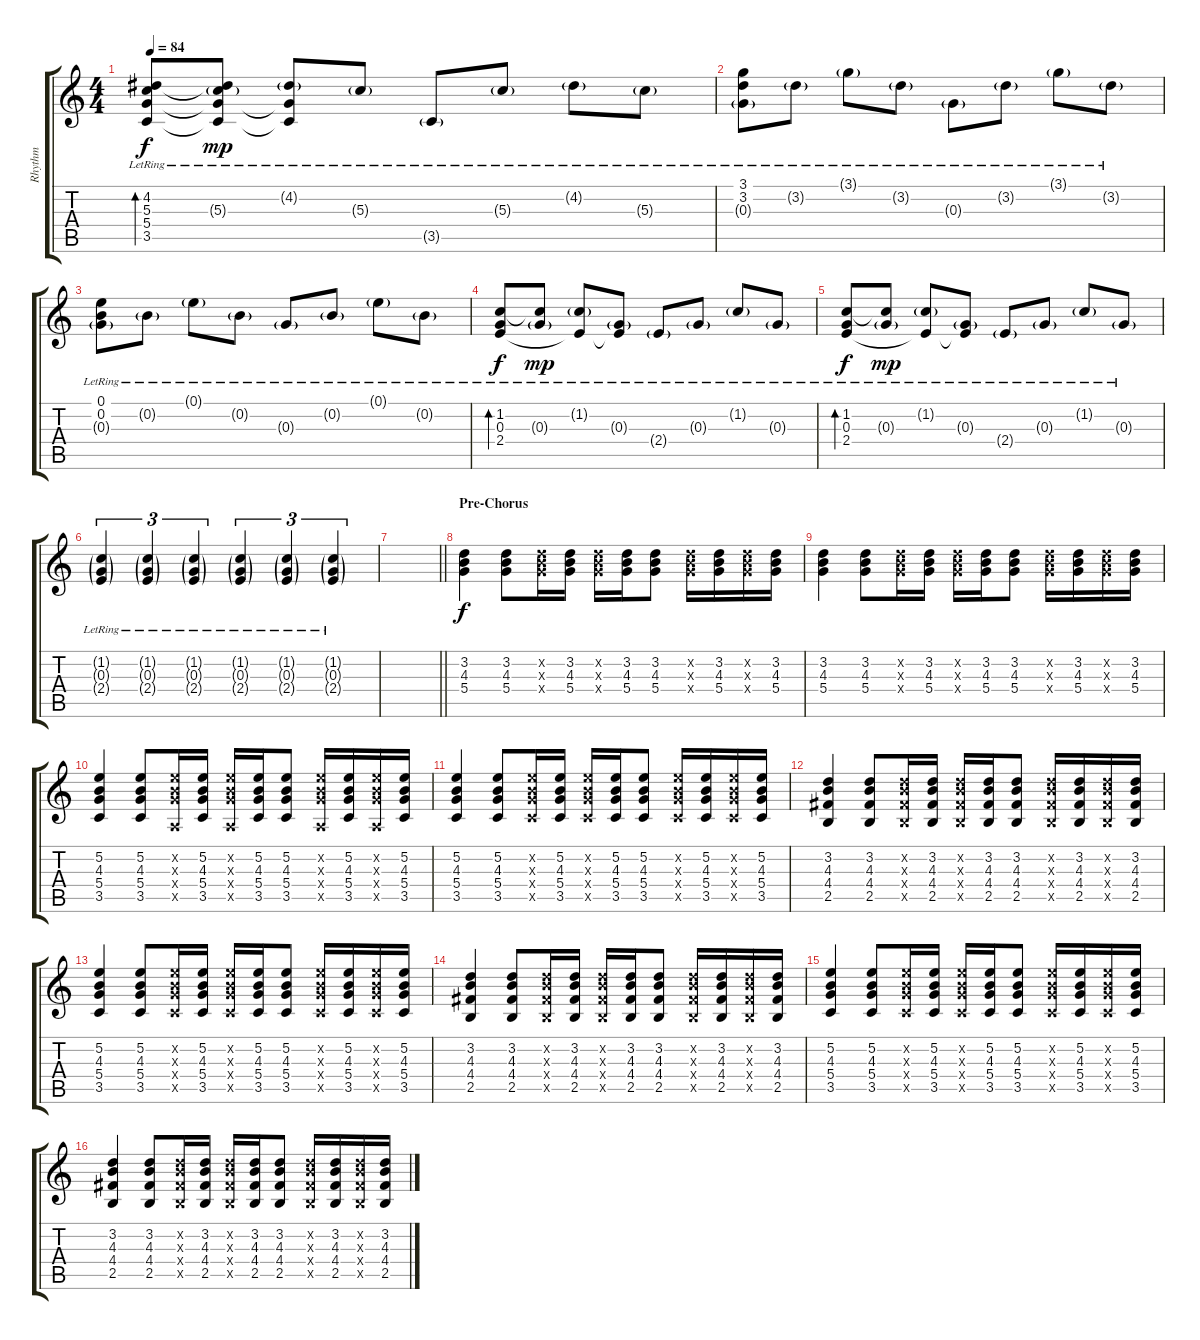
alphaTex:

\track ("Rhythm" "Rhythm") {instrument electricguitarclean}
\staff {score tabs}
\tuning (E4 B3 G3 D3 A2 E2) {hide}
\ts (4 4)
\tempo 84
\clef g2
\ks c
(4.2{lr} 5.3{lr} 5.4{lr} 3.5{lr}).8{bd 60 dy f} (4.2{t} 5.3{g lr} 5.4{t} 3.5{t}).8{dy mp} (4.2{g lr} 5.4{t} 3.5{t}).8 5.3{g lr}.8 3.5{g lr}.8 5.3{g lr}.8 4.2{g lr}.8 5.3{g lr}.8 |
(3.1{lr} 3.2{lr} 0.3{g lr}).8 3.2{g lr}.8 3.1{g lr}.8 3.2{g lr}.8 0.3{g lr}.8 3.2{g lr}.8 3.1{g lr}.8 3.2{g lr}.8 |
(0.1{lr} 0.2{lr} 0.3{g lr}).8 0.2{g lr}.8 0.1{g lr}.8 0.2{g lr}.8 0.3{g lr}.8 0.2{g lr}.8 0.1{g lr}.8 0.2{g lr}.8 |
(1.2{lr} 0.3{lr} 2.4{lr}).8{bd 120 dy f} (1.2{t} 0.3{g lr}).8{dy mp} (1.2{g lr} 2.4{t}).8 (0.3{g lr} 2.4{t}).8 2.4{g lr}.8 0.3{g lr}.8 1.2{g lr}.8 0.3{g lr}.8 |
(1.2{lr} 0.3{lr} 2.4{lr}).8{bd 120 dy f} (1.2{t} 0.3{g lr}).8{dy mp} (1.2{g lr} 2.4{t}).8 (0.3{g lr} 2.4{t}).8 2.4{g lr}.8 0.3{g lr}.8 1.2{g lr}.8 0.3{g lr}.8 |
(1.2{g lr} 0.3{g lr} 2.4{g lr}).4{tu (3 2)} (1.2{g lr} 0.3{g lr} 2.4{g lr}).4{tu (3 2)} (1.2{g lr} 0.3{g lr} 2.4{g lr}).4{tu (3 2)} (1.2{g lr} 0.3{g lr} 2.4{g lr}).4{tu (3 2)} (1.2{g lr} 0.3{g lr} 2.4{g lr}).4{tu (3 2)} (1.2{g lr} 0.3{g lr} 2.4{g lr}).4{tu (3 2)} |
\barLineRight lightlight
|
\section ("" "Pre-Chorus")
(3.2 4.3 5.4).4{dy f} (3.2 4.3 5.4).8 (3.2{x} 4.3{x} 5.4{x}).16 (3.2 4.3 5.4).16 (3.2{x} 4.3{x} 5.4{x}).16 (3.2 4.3 5.4).16 (3.2 4.3 5.4).8 (3.2{x} 4.3{x} 5.4{x}).16 (3.2 4.3 5.4).16 (3.2{x} 4.3{x} 5.4{x}).16 (3.2 4.3 5.4).16 |
(3.2 4.3 5.4).4 (3.2 4.3 5.4).8 (3.2{x} 4.3{x} 5.4{x}).16 (3.2 4.3 5.4).16 (3.2{x} 4.3{x} 5.4{x}).16 (3.2 4.3 5.4).16 (3.2 4.3 5.4).8 (3.2{x} 4.3{x} 5.4{x}).16 (3.2 4.3 5.4).16 (3.2{x} 4.3{x} 5.4{x}).16 (3.2 4.3 5.4).16 |
(5.2 4.3 5.4 3.5).4 (5.2 4.3 5.4 3.5).8 (5.2{x} 4.3{x} 5.4{x} 0.5{x}).16 (5.2 4.3 5.4 3.5).16 (5.2{x} 4.3{x} 5.4{x} 0.5{x}).16 (5.2 4.3 5.4 3.5).16 (5.2 4.3 5.4 3.5).8 (5.2{x} 4.3{x} 5.4{x} 0.5{x}).16 (5.2 4.3 5.4 3.5).16 (5.2{x} 4.3{x} 5.4{x} 0.5{x}).16 (5.2 4.3 5.4 3.5).16 |
(5.2 4.3 5.4 3.5).4 (5.2 4.3 5.4 3.5).8 (5.2{x} 4.3{x} 5.4{x} 3.5{x}).16 (5.2 4.3 5.4 3.5).16 (5.2{x} 4.3{x} 5.4{x} 3.5{x}).16 (5.2 4.3 5.4 3.5).16 (5.2 4.3 5.4 3.5).8 (5.2{x} 4.3{x} 5.4{x} 3.5{x}).16 (5.2 4.3 5.4 3.5).16 (5.2{x} 4.3{x} 5.4{x} 3.5{x}).16 (5.2 4.3 5.4 3.5).16 |
(3.2 4.3 4.4 2.5).4 (3.2 4.3 4.4 2.5).8 (3.2{x} 4.3{x} 4.4{x} 2.5{x}).16 (3.2 4.3 4.4 2.5).16 (3.2{x} 4.3{x} 4.4{x} 2.5{x}).16 (3.2 4.3 4.4 2.5).16 (3.2 4.3 4.4 2.5).8 (3.2{x} 4.3{x} 4.4{x} 2.5{x}).16 (3.2 4.3 4.4 2.5).16 (3.2{x} 4.3{x} 4.4{x} 2.5{x}).16 (3.2 4.3 4.4 2.5).16 |
(5.2 4.3 5.4 3.5).4 (5.2 4.3 5.4 3.5).8 (5.2{x} 4.3{x} 5.4{x} 3.5{x}).16 (5.2 4.3 5.4 3.5).16 (5.2{x} 4.3{x} 5.4{x} 3.5{x}).16 (5.2 4.3 5.4 3.5).16 (5.2 4.3 5.4 3.5).8 (5.2{x} 4.3{x} 5.4{x} 3.5{x}).16 (5.2 4.3 5.4 3.5).16 (5.2{x} 4.3{x} 5.4{x} 3.5{x}).16 (5.2 4.3 5.4 3.5).16 |
(3.2 4.3 4.4 2.5).4 (3.2 4.3 4.4 2.5).8 (3.2{x} 4.3{x} 4.4{x} 2.5{x}).16 (3.2 4.3 4.4 2.5).16 (3.2{x} 4.3{x} 4.4{x} 2.5{x}).16 (3.2 4.3 4.4 2.5).16 (3.2 4.3 4.4 2.5).8 (3.2{x} 4.3{x} 4.4{x} 2.5{x}).16 (3.2 4.3 4.4 2.5).16 (3.2{x} 4.3{x} 4.4{x} 2.5{x}).16 (3.2 4.3 4.4 2.5).16 |
(5.2 4.3 5.4 3.5).4 (5.2 4.3 5.4 3.5).8 (5.2{x} 4.3{x} 5.4{x} 3.5{x}).16 (5.2 4.3 5.4 3.5).16 (5.2{x} 4.3{x} 5.4{x} 3.5{x}).16 (5.2 4.3 5.4 3.5).16 (5.2 4.3 5.4 3.5).8 (5.2{x} 4.3{x} 5.4{x} 3.5{x}).16 (5.2 4.3 5.4 3.5).16 (5.2{x} 4.3{x} 5.4{x} 3.5{x}).16 (5.2 4.3 5.4 3.5).16 |
(3.2 4.3 4.4 2.5).4 (3.2 4.3 4.4 2.5).8 (3.2{x} 4.3{x} 4.4{x} 2.5{x}).16 (3.2 4.3 4.4 2.5).16 (3.2{x} 4.3{x} 4.4{x} 2.5{x}).16 (3.2 4.3 4.4 2.5).16 (3.2 4.3 4.4 2.5).8 (3.2{x} 4.3{x} 4.4{x} 2.5{x}).16 (3.2 4.3 4.4 2.5).16 (3.2{x} 4.3{x} 4.4{x} 2.5{x}).16 (3.2 4.3 4.4 2.5).16
